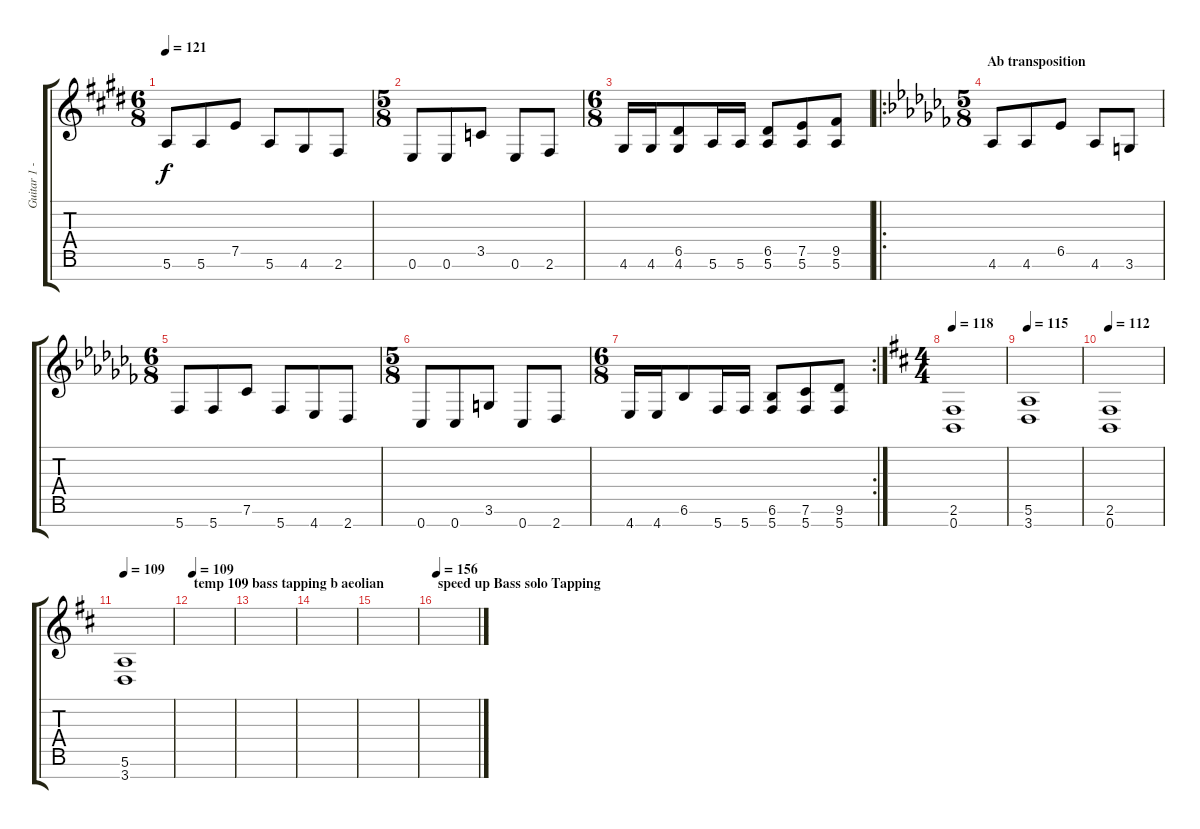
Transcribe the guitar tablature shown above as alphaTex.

\track ("Guitar 1 - Main Guitar" "Guitar 1 -") {instrument acousticguitarsteel}
\staff {score tabs}
\tuning (E4 B3 G3 D3 A2 E2 B1) {hide}
\ts (6 8)
\tempo 121
\clef g2
\ks c#minor
5.6.8{dy f} 5.6.8 7.5.8 5.6.8 4.6.8 2.6.8 |
\ts (5 8)
0.6.8{volume 13 instrument distortionguitar} 0.6.8 3.5.8 0.6.8 2.6.8 |
\ts (6 8)
4.6.16 4.6.16 (6.5 4.6).8 5.6.16 5.6.16 (6.5 5.6).8 (7.5 5.6).8 (9.5 5.6).8 |
\ro
\ts (5 8)
\section ("" "Ab transposition")
\ks abminor
4.6.8{volume 13 instrument distortionguitar} 4.6.8 6.5.8 4.6.8 3.6.8 |
\ts (6 8)
5.7.8 5.7.8 7.6.8 5.7.8 4.7.8 2.7.8 |
\ts (5 8)
0.7.8{volume 13 instrument distortionguitar} 0.7.8 3.6.8 0.7.8 2.7.8 |
\rc 2
\ts (6 8)
4.7.16 4.7.16 6.6.8 5.7.16 5.7.16 (6.6 5.7).8 (7.6 5.7).8 (9.6 5.7).8 |
\ts (4 4)
\tempo 118
\ks bminor
(2.6 0.7).1{instrument distortionguitar} |
\tempo 115
(5.6 3.7).1 |
\tempo 112
(2.6 0.7).1 |
\tempo 109
(5.6 3.7).1 |
\section ("" "temp 109 bass tapping b aeolian")
\tempo 109
|
|
|
|
\section ("" "speed up Bass solo Tapping")
\tempo 156
